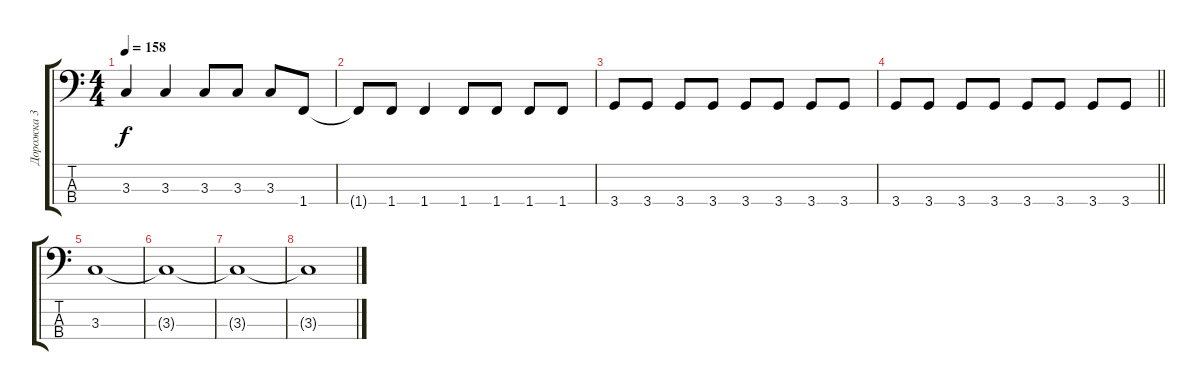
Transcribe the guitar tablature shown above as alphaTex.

\track ("Дорожка 3" "Дорожка 3") {instrument electricbassfinger}
\staff {score tabs}
\tuning (G2 D2 A1 E1) {hide}
\ts (4 4)
\tempo 158
\clef f4
\ks c
3.3.4{dy f} 3.3.4 3.3.8 3.3.8 3.3.8 1.4.8 |
1.4{t}.8 1.4.8 1.4.4 1.4.8 1.4.8 1.4.8 1.4.8 |
3.4.8 3.4.8 3.4.8 3.4.8 3.4.8 3.4.8 3.4.8 3.4.8 |
\barLineRight lightlight
3.4.8 3.4.8 3.4.8 3.4.8 3.4.8 3.4.8 3.4.8 3.4.8 |
3.3.1{volume 0} |
3.3{t}.1 |
3.3{t}.1 |
3.3{t}.1
